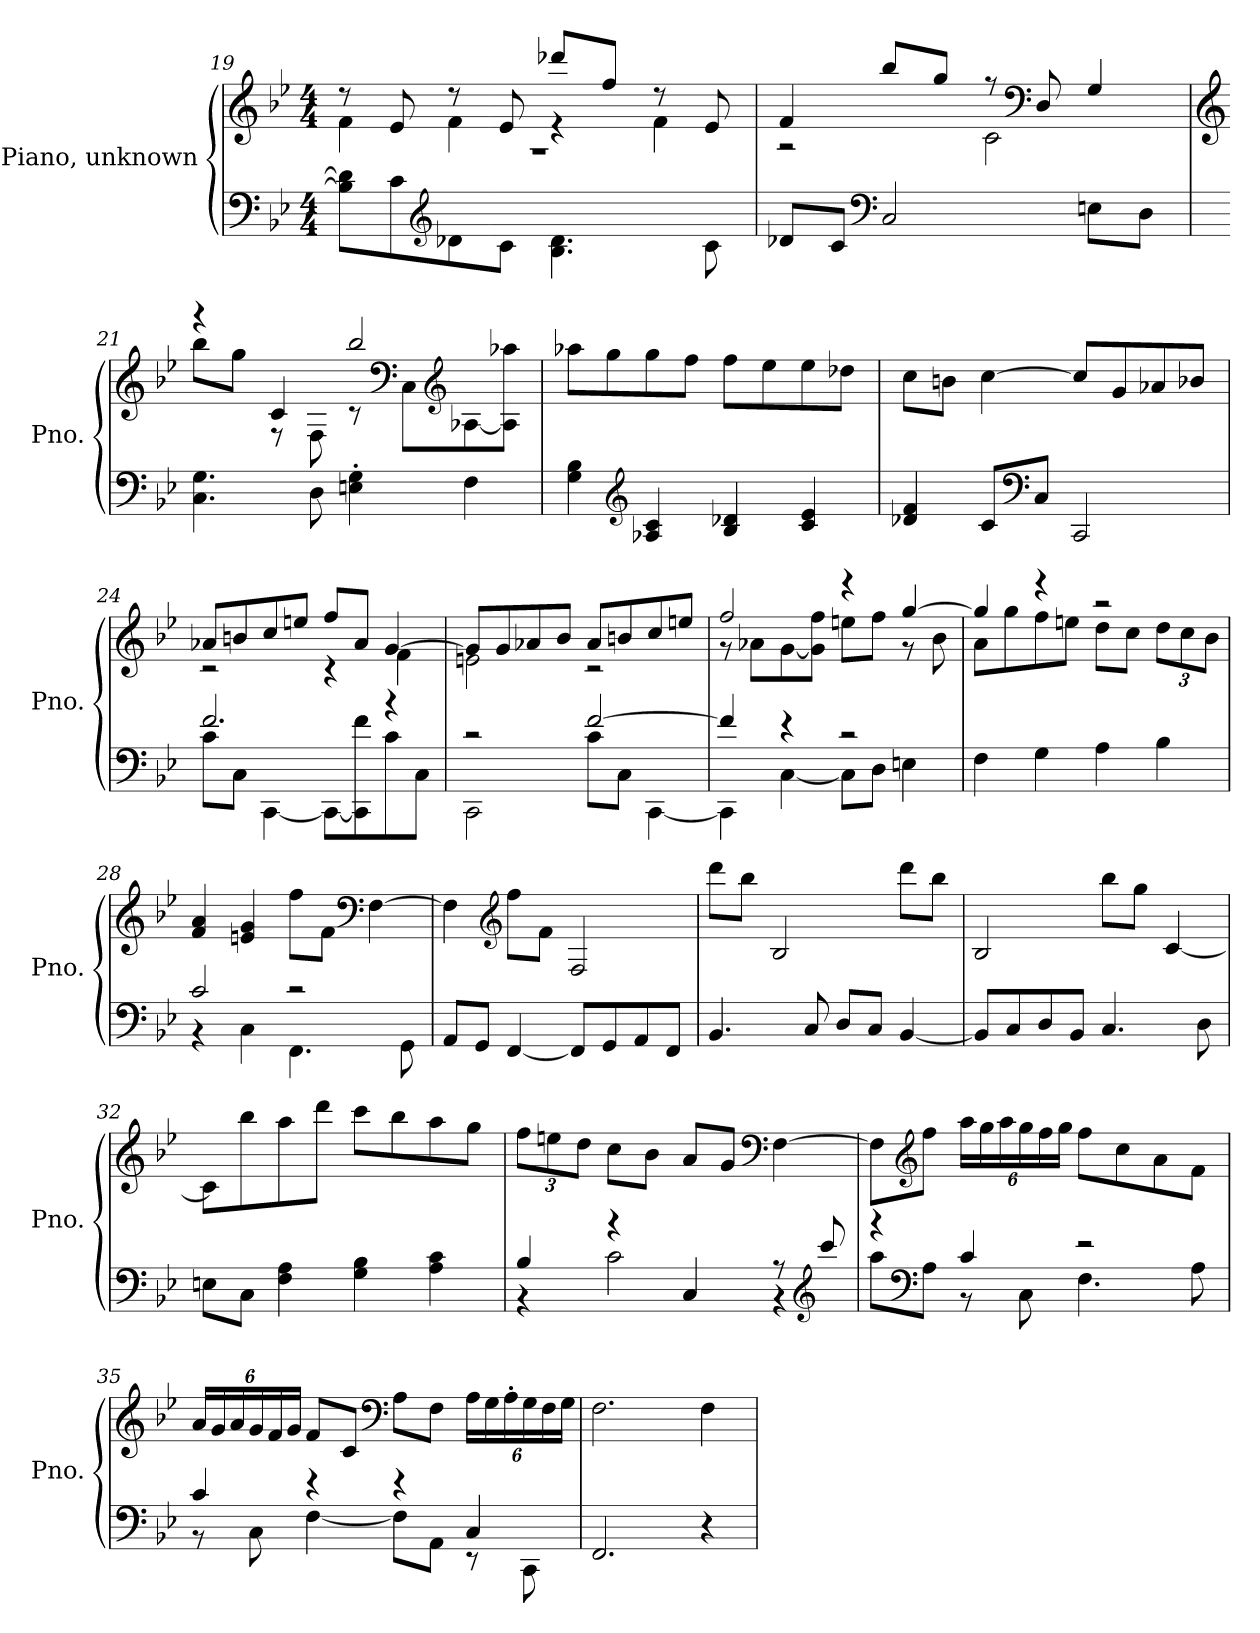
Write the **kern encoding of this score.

**kern	**kern
*part1	*part1
*staff2	*staff1
*I"Piano, unknown	*
*I'Pno.	*
!!LO:PB:g=z
*clefF4	*clefG2
*k[b-e-]	*k[b-e-]
*M4/4	*M4/4
=19	=19
*^	*^
1r	8B-\] 8d-\]L	8r	4f\
.	8c\	8e-/	.
*clefG2	*	*	*
.	8d-X\	8r	4f\
.	8c\J	8e-/	.
.	4.B-\ 4.d-\	8ddd-X/L	4r
.	.	8ff/J	.
.	.	8r	4f\
.	8c\	8e-/	.
*v	*v	*	*
=20	=20	=20
8d-X/L	4f/	2r
8c/J	.	.
*clefF4	*	*
2C/	8bb-/L	.
.	8gg/J	.
.	8r	2c\
*	*clefF4	*
.	8D/	.
8En\L	4G/	.
8D\J	.	.
=21	=21	=21
*	*clefG2	*
4.C\ 4.G\	4r	8bb-\L
.	.	8gg\J
.	4c/	8r
8D\	.	8F\
4En\' 4G\'	2bb-/	8r
*	*clefF4	*
.	.	8C\L
*	*clefG2	*
4F\	.	[8A-X\
.	.	8A-\] 8aa-X\J
*	*v	*v
!!LO:LB:g=z
=22	=22
4G\ 4B-\	8aa-X\L
.	8gg\
*clefG2	*
4A-X/ 4c/	8gg\
.	8ff\J
4B-/ 4d-X/	8ff\L
.	8ee-\
4c/ 4e-/	8ee-\
.	8dd-X\J
=23	=23
4d-X/ 4f/	8cc\L
.	8bn\J
8c/L	[4cc\
*clefF4	*
8C/J	.
2CC/	8cc/L]
.	8g/
.	8a-X/
.	8b-X/J
=24	=24
*^	*^
2.f/	8c\L	8a-X/L	2r
.	8C\J	8bn/	.
.	[4CC\	8cc/	.
.	.	8een/J	.
.	8CC\L_	8ff/L	4r
.	8CC\] 8f\	8a-/J	.
4r	8c\	[4g/	4f\
.	8C\J	.	.
!!LO:LB:g=z	!!
=25	=25	=25	=25
2r	2CC\	8g/L]	2en\
.	.	8g/	.
.	.	8a-X/	.
.	.	8b-/J	.
[2f/	8c\L	8a-/L	2r
.	8C\J	8bn/	.
.	[4CC\	8cc/	.
.	.	8een/J	.
=26	=26	=26	=26
4f/]	4CC\]	2ff/	8r
.	.	.	8a-X\L
4r	[4C\	.	[8g\
.	.	.	8g\] 8ff\J
2r	8C\L]	4r	8een\L
.	8D\J	.	8ff\J
.	4En\	[4gg/	8r
.	.	.	8b-\
*v	*v	*	*
=27	=27	=27
4F\	4gg/]	8a\L
.	.	8gg\
4G\	4r	8ff\
.	.	8een\J
4A\	2r	8dd\L
.	.	8cc\J
*	*	*Xbrackettup
4B-\	.	12dd\L
.	.	12cc\
.	.	12b-\J
*	*v	*v
=28	=28
*^	*
2c/	4r	4f/ 4a/
.	4C\	4en/ 4g/
2r	4.FF\	8ff\L
.	.	8f\J
*	*	*clefF4
.	.	[4F\
.	8GG\	.
*v	*v	*
!!LO:LB:g=z
=29	=29
8AA/L	4F\]
8GG/J	.
*	*clefG2
[4FF/	8ff\L
.	8f\J
8FF/L]	2F/
8GG/	.
8AA/	.
8FF/J	.
=30	=30
4.BB-/	8ddd\L
.	8bb-\J
.	2B-/
8C/	.
8D/L	.
8C/J	.
[4BB-/	8ddd\L
.	8bb-\J
=31	=31
8BB-/L]	2B-/
8C/	.
8D/	.
8BB-/J	.
4.C/	8bb-\L
.	8gg\J
.	[4c/
8D\	.
=32	=32
8En\L	8c\L]
8C\J	8bb-\
4F\ 4A\	8aa\
.	8ddd\J
4G\ 4B-\	8ccc\L
.	8bb-\
4A\ 4c\	8aa\
.	8gg\J
!!LO:LB:g=z
=33	=33
*^	*
4B-/	4r	12ff\L
.	.	12een\
.	.	12dd\J
4r	2c\	8cc\L
.	.	8b-\J
4C/	.	8a/L
.	.	8g/J
*	*	*clefF4
8r	4r	[4F\
*clefG2	*	*
8ccc/	.	.
=34	=34	=34
4r	8aa\L	8F\L]
*clefF4	*	*clefG2
.	8A\J	8ff\J
4c/	8r	24aa\LL
.	.	24gg\
.	.	24aa\
.	8C\	24gg\
.	.	24ff\
.	.	24gg\JJ
2r	4.F\	8ff\L
.	.	8cc\
.	.	8a\
.	8A\	8f\J
=35	=35	=35
4c/	8r	24a/LL
.	.	24g/
.	.	24a/
.	8C\	24g/
.	.	24f/
.	.	24g/JJ
4r	[4F\	8f/L
.	.	8c/J
*	*	*clefF4
4r	8F\L]	8A\L
.	8AA\J	8F\J
4C/	8r	24A\LL
.	.	24G\
.	.	24A'\
.	8CC\	24G\
.	.	24F\
.	.	24G\JJ
*v	*v	*
!!LO:LB:g=z
=36	=36
2.FF/	2.F\
4r	4F\
=	=
*-	*-
